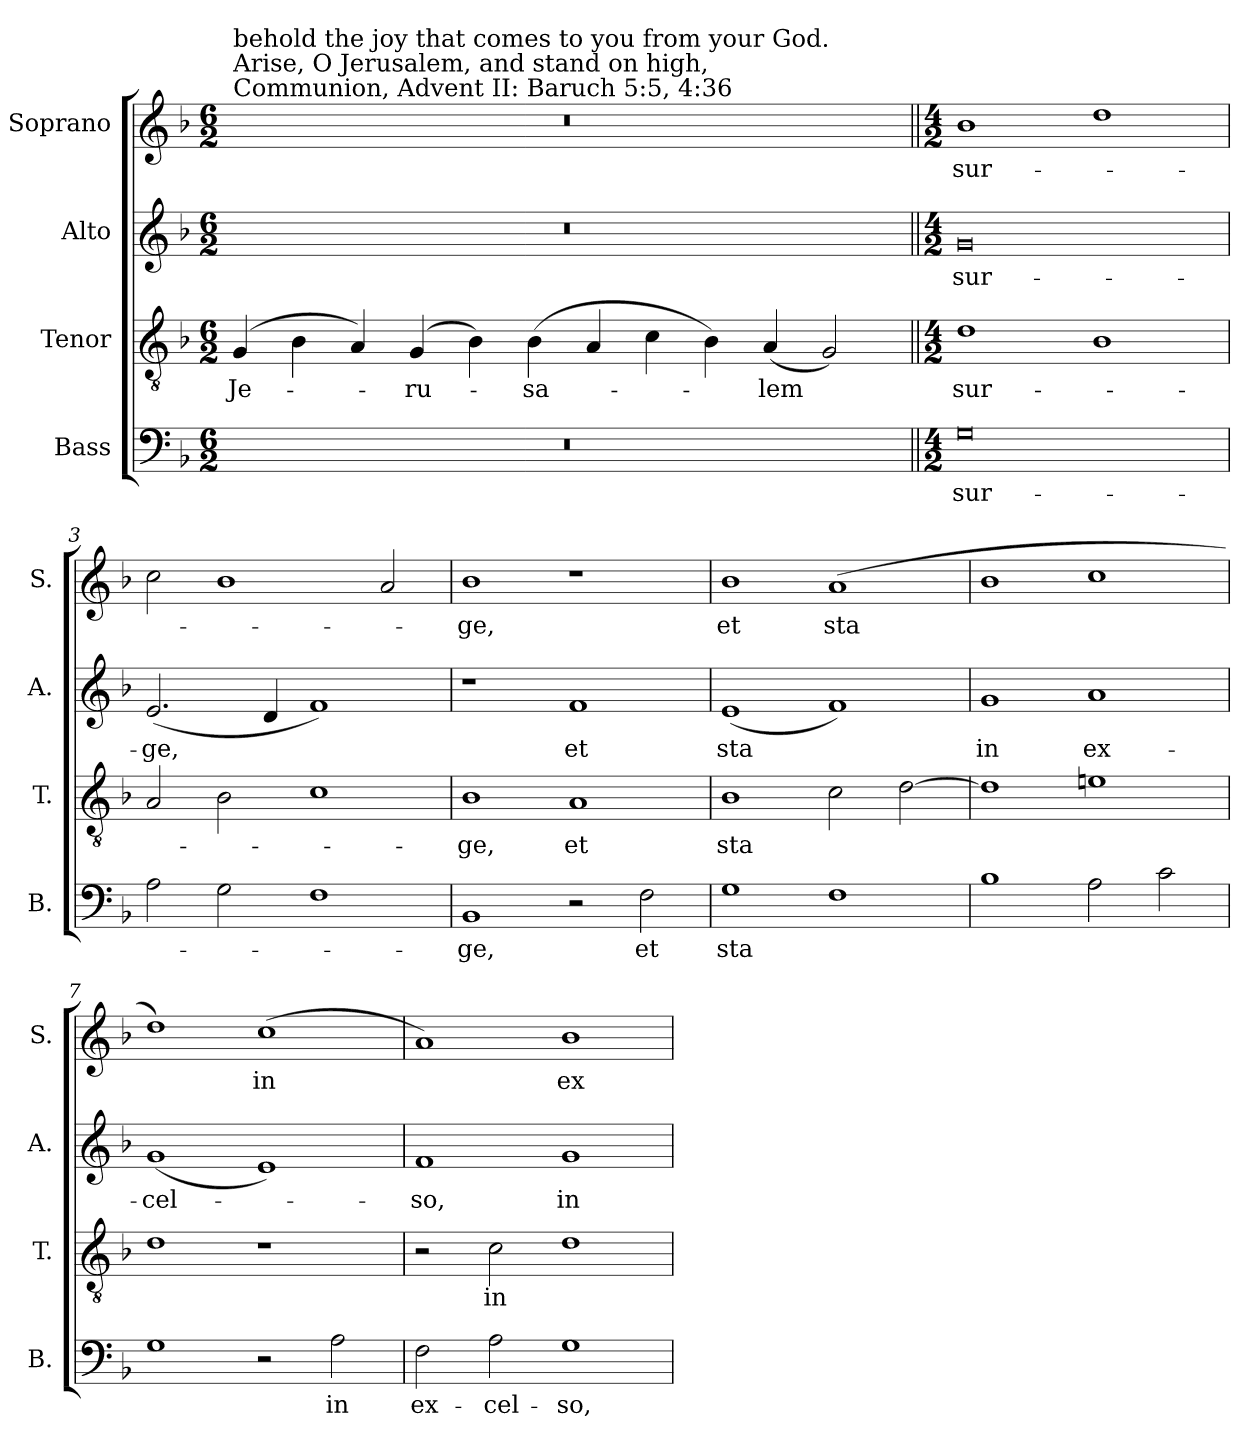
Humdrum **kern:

**kern	**text	**kern	**text	**kern	**text	**kern	**text
*part4	*part4	*part3	*part3	*part2	*part2	*part1	*part1
*staff4	*staff4	*staff3	*staff3	*staff2	*staff2	*staff1	*staff1
*I"Bass	*	*I"Tenor	*	*I"Alto	*	*I"Soprano	*
*I'B.	*	*I'T.	*	*I'A.	*	*I'S.	*
!!LO:PB:g=z
*clefF4	*	*clefGv2	*	*clefG2	*	*clefG2	*
*	*	*ITrd7c12	*	*	*	*	*
*k[b-]	*	*k[b-]	*	*k[b-]	*	*k[b-]	*
*F:	*	*F:	*	*F:	*	*F:	*
*M6/2	*	*M6/2	*	*M6/2	*	*M6/2	*
=1	=1	=1	=1	=1	=1	=1	=1
!LO:N:vis=1	!	!	!	!	!	!	!
!	!	!	!	!	!	!LO:TX:a:t=Communion, Advent II&colon;  Baruch 5&colon;5, 4&colon;36	!
!	!	!	!	!	!	!LO:TX:t=Arise, O Jerusalem, and stand on high,	!
!	!	!	!	!	!	!LO:TX:t=behold the joy that comes to you from your God.	!
!	!	!	!LO:LY:b:color=#000000	!LO:N:vis=1	!	!LO:N:vis=1	!
0.r	.	(4GGi/	Je-	0.r	.	0.r	.
.	.	4BB-i\	.	.	.	.	.
.	.	4AAi/)	.	.	.	.	.
!	!	!	!LO:LY:b:color=#000000	!	!	!	!
.	.	(4GGi/	-ru-	.	.	.	.
.	.	4BB-i\)	.	.	.	.	.
!	!	!	!LO:LY:b:color=#000000	!	!	!	!
.	.	(4BB-i\	-sa-	.	.	.	.
.	.	4AAi/	.	.	.	.	.
.	.	4Ci\	.	.	.	.	.
.	.	4BB-i\)	.	.	.	.	.
!	!	!	!LO:LY:b:color=#000000	!	!	!	!
.	.	(4AAi/	-lem	.	.	.	.
.	.	2GGi/)	.	.	.	.	.
=2||	=2||	=2||	=2||	=2||	=2||	=2||	=2||
*M4/2	*	*M4/2	*	*M4/2	*	*M4/2	*
!	!LO:LY:b:color=#000000	!	!	!	!	!	!
!	!	!	!LO:LY:b:color=#000000	!	!	!	!
!	!	!	!	!	!LO:LY:b:color=#000000	!	!
*	*	*	*	*	*	*MM184	*
!	!	!	!	!	!	!	!LO:LY:b:color=#000000
0Gi	sur-	1Di	sur-	0gi	sur-	1b-i	sur-
.	.	1BB-i	.	.	.	1ddi	.
=3	=3	=3	=3	=3	=3	=3	=3
!	!	!	!	!	!LO:LY:b:color=#000000	!	!
2Ai\	.	2AAi/	.	(2.ei/	-ge,	2cci\	.
2Gi\	.	2BB-i\	.	.	.	1b-i	.
.	.	.	.	4di/	.	.	.
1Fi	.	1Ci	.	1fi)	.	.	.
.	.	.	.	.	.	2ai/	.
=4	=4	=4	=4	=4	=4	=4	=4
!	!LO:LY:b:color=#000000	!	!	!	!	!	!
!	!	!	!LO:LY:b:color=#000000	!	!	!	!
!	!	!	!	!	!	!	!LO:LY:b:color=#000000
1BB-i	-ge,	1BB-i	-ge,	1r	.	1b-i	-ge,
!	!	!	!LO:LY:b:color=#000000	!	!	!	!
!	!	!	!	!	!LO:LY:b:color=#000000	!	!
2r	.	1AAi	et	1fi	et	1r	.
!	!LO:LY:b:color=#000000	!	!	!	!	!	!
2Fi\	et	.	.	.	.	.	.
=5	=5	=5	=5	=5	=5	=5	=5
!	!LO:LY:b:color=#000000	!	!	!	!	!	!
!	!	!	!LO:LY:b:color=#000000	!	!	!	!
!	!	!	!	!	!LO:LY:b:color=#000000	!	!
!	!	!	!	!	!	!	!LO:LY:b:color=#000000
1Gi	sta	1BB-i	sta	(1ei	sta	1b-i	et
!	!	!	!	!	!	!	!LO:LY:b:color=#000000
1Fi	.	2Ci\	.	1fi)	.	(1ai	sta
.	.	[2Di\	.	.	.	.	.
=6	=6	=6	=6	=6	=6	=6	=6
!	!	!	!	!	!LO:LY:b:color=#000000	!	!
1B-i	.	1Di]	.	1gi	in	1b-i	.
!	!	!	!	!	!LO:LY:b:color=#000000	!	!
2Ai\	.	1Eni	.	1ai	ex-	1cci	.
2ci\	.	.	.	.	.	.	.
=7	=7	=7	=7	=7	=7	=7	=7
!	!	!	!	!	!LO:LY:b:color=#000000	!	!
1Gi	.	1Di	.	(1gi	-cel-	1ddi)	.
!	!	!	!	!	!	!	!LO:LY:b:color=#000000
2r	.	1r	.	1ei)	.	(1cci	in
!	!LO:LY:b:color=#000000	!	!	!	!	!	!
2Ai\	in	.	.	.	.	.	.
!!LO:LB:g=z
=8	=8	=8	=8	=8	=8	=8	=8
!	!LO:LY:b:color=#000000	!	!	!	!	!	!
!	!	!	!	!	!LO:LY:b:color=#000000	!	!
2Fi\	ex-	2r	.	1fi	-so,	1ai)	.
!	!LO:LY:b:color=#000000	!	!	!	!	!	!
!	!	!	!LO:LY:b:color=#000000	!	!	!	!
2Ai\	-cel-	2Ci\	in	.	.	.	.
!	!LO:LY:b:color=#000000	!	!	!	!	!	!
!	!	!	!	!	!LO:LY:b:color=#000000	!	!
!	!	!	!	!	!	!	!LO:LY:b:color=#000000
1Gi	-so,	1Di	.	1gi	in	1b-i	ex-
=	=	=	=	=	=	=	=
*-	*-	*-	*-	*-	*-	*-	*-
